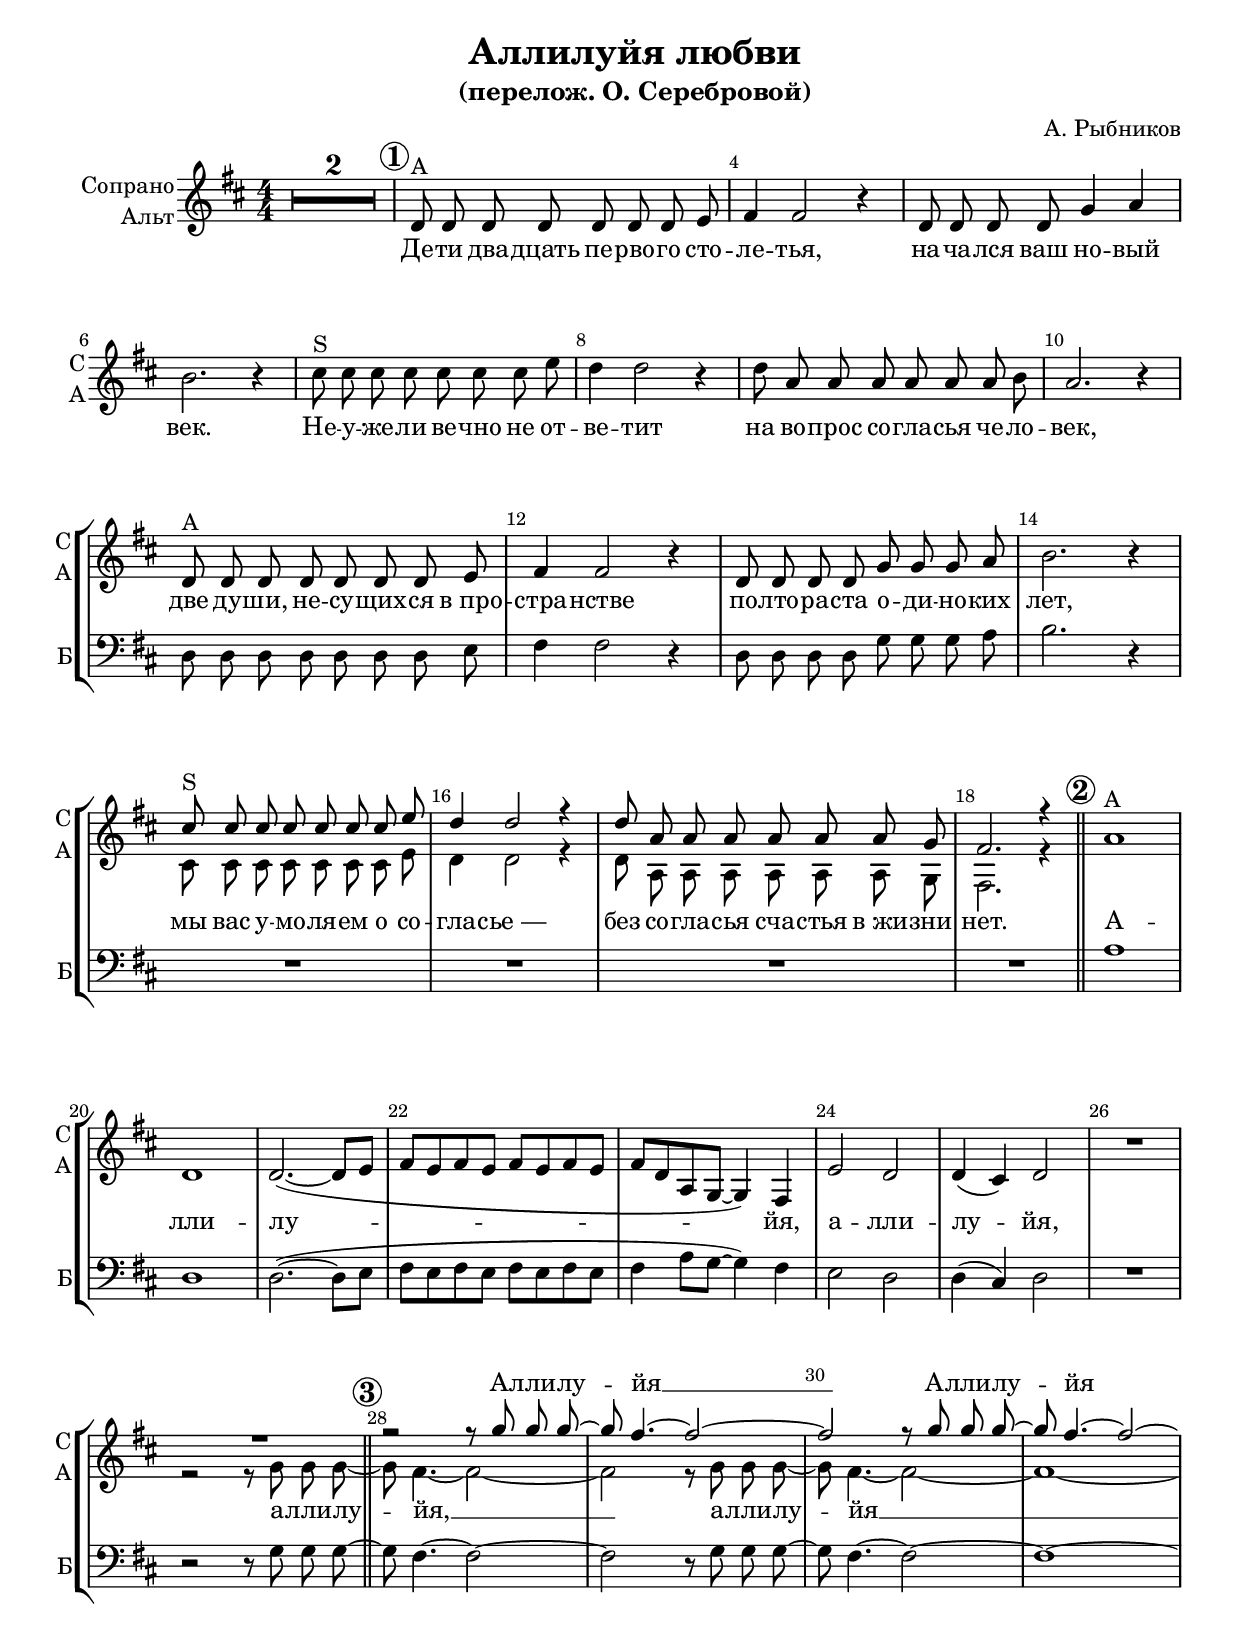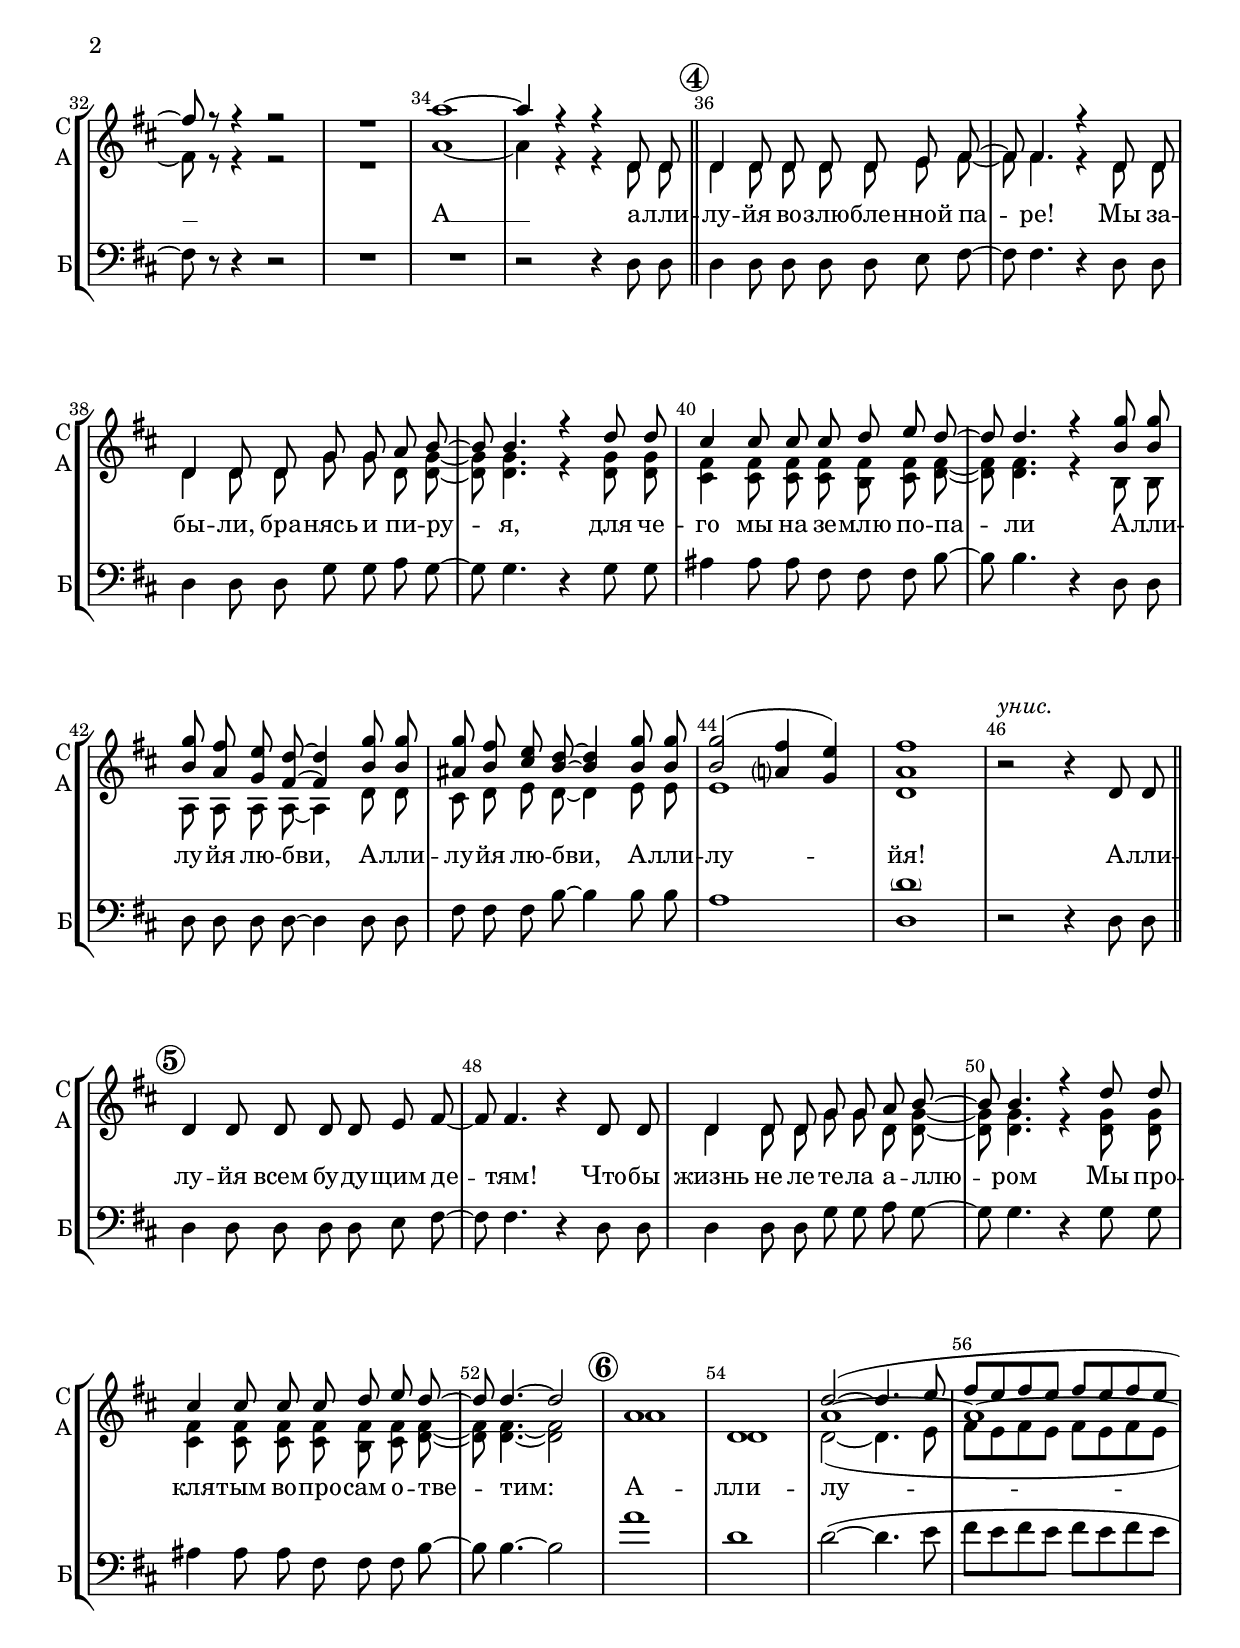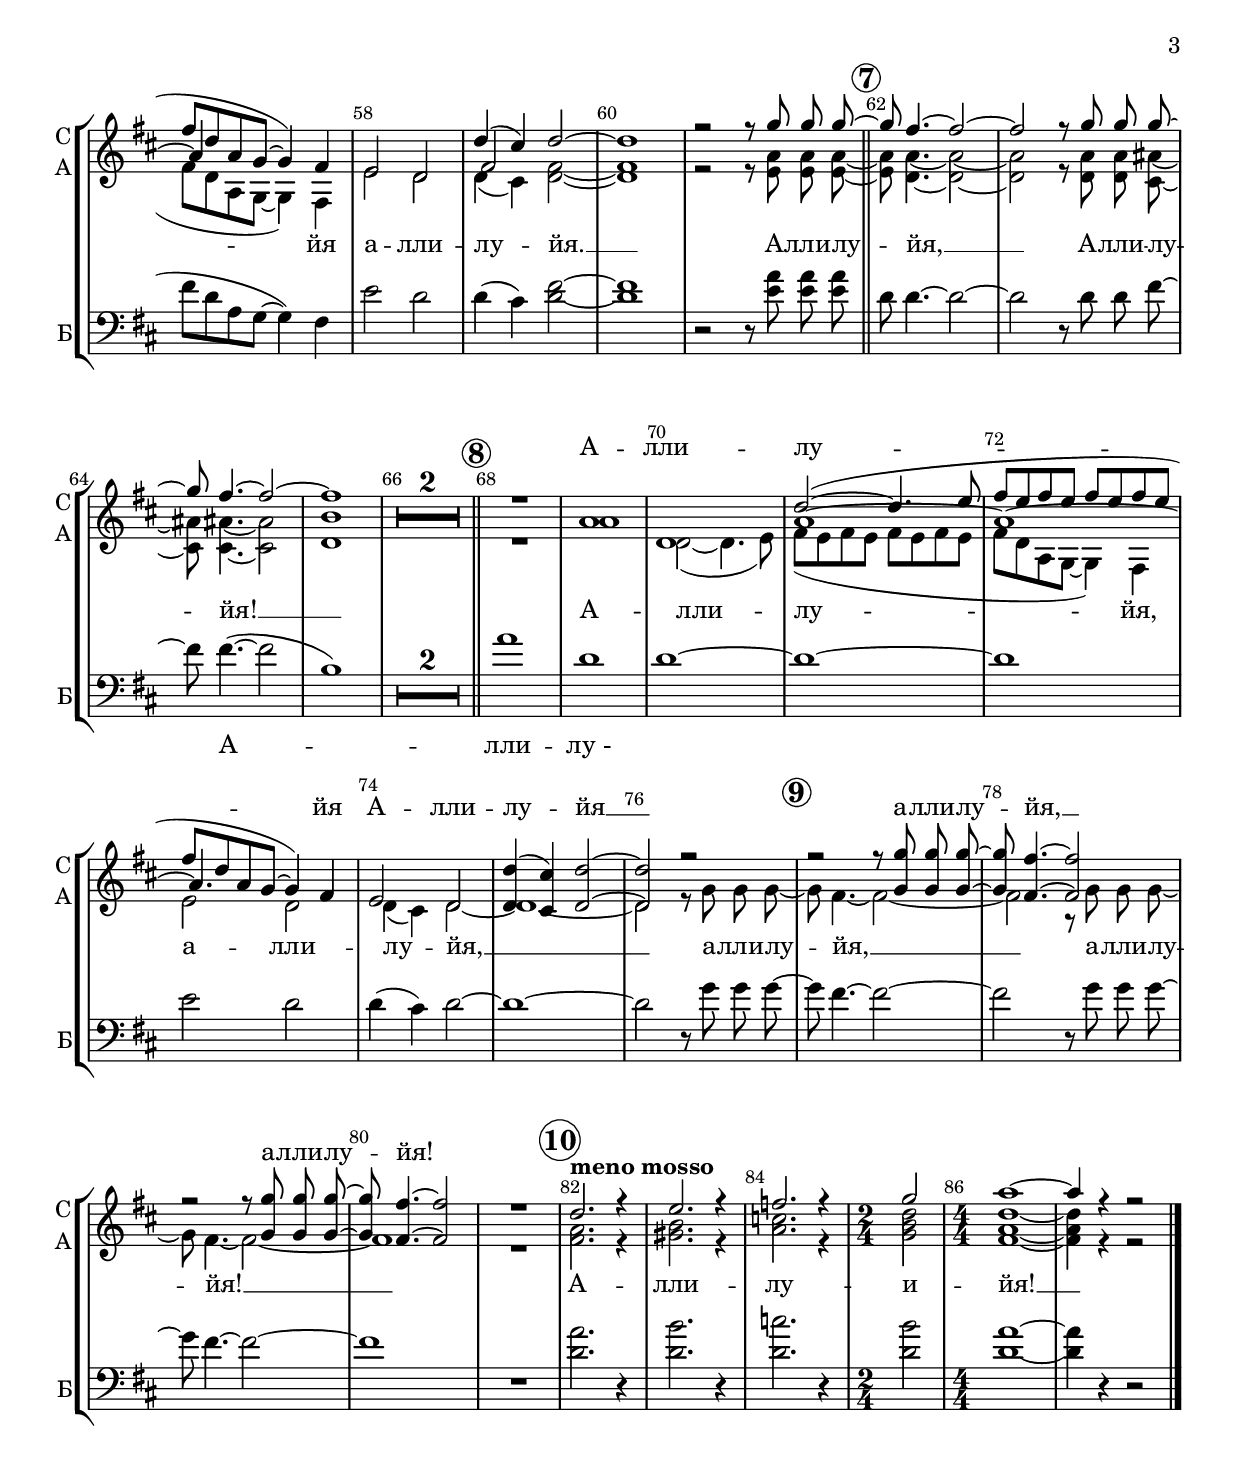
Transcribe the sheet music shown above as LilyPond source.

\version "2.18.2"

% закомментируйте строку ниже, чтобы получался pdf с навигацией
%#(ly:set-option 'point-and-click #f)
#(ly:set-option 'midi-extension "mid")
#(set-default-paper-size "a4")
%#(set-global-staff-size 19)

\header {
  title = "Аллилуйя любви"
  subtitle = "(перелож. О. Серебровой)"
  composer = "А. Рыбников"
  % Удалить строку версии LilyPond 
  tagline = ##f
}
  urllogo = \markup {
  %\fill-line { " " \epsfile #X #10 #"../qrlink.eps" }
}

%make visible number of every 2-nd bar
secondbar = {
  \override Score.BarNumber.break-visibility = #end-of-line-invisible
  \set Score.barNumberVisibility = #(every-nth-bar-number-visible 2)
}

global = {
  \key d \major
  \time 4/4
  \numericTimeSignature
  \autoBeamOn
  \set Score.skipBars = ##t
  \override MultiMeasureRest.expand-limit = #1
   \set Score.rehearsalMarkFormatter = #format-mark-circle-numbers
   \secondbar
}


%use this as temporary line break
abr = { \break }
pbr = { \pageBreak }
con = { \cadenzaOn }
coff = { \cadenzaOff \bar "|" }
cbr = { \bar "" }

% uncommend next line when finished
abr = {}
%pbr = {}

%once hide accidental (runaround for cadenza
nat = { \once \hide Accidental }



sopvoice = \relative c' {
  \global
  \autoBeamOff
  \oneVoice
  R1*2 |
  
  %1
  \mark \default d8^\markup"A" d d d d d d e |
  fis4 fis2 r4 |
  d8 d d d g4 a | \abr
  b2. r4 |
  cis8^\markup"S" cis cis cis cis cis cis e |
  d4 d2 r4 |
  d8 a a a a a a b | \abr
  a2. r4 |
  d,8^\markup"A" d d d d d d e |
  fis4 fis2 r4 |
  d8 d d d g g g a | \abr
  b2. r4 |
  \voiceOne cis8^\markup"S" cis cis cis cis cis cis e |
  d4 d2 r4 |
  d8 a a a a a a g | \abr
  fis2. r4 
  
  %2
  \mark \default \bar "||"
  a1^\markup"A" d, |
  \oneVoice d2.~( \autoBeamOn d8 e |
  fis e fis e fis e fis e | \abr
  fis d a g~ g4) fis |
  e'2 d |
  d4( cis) d2 |
  
  %26
  R1 \abr
  
  \voiceOne
  \autoBeamOff
  R1
  
  %3
  \mark \default
  r2 r8 g' g g~ |
  g fis4.~ fis2~ |
  fis r8 g g g~ | \abr
  g fis4. ~ fis2~ |
  fis8 r r4 r2 |
  R1 |
  a1~ |
  a4 r r d,,8 d | \bar "||"  \abr
  
  %4
  \mark \default d4 d8 d d d e fis~ |
  fis fis4. r4 d8 d |
  d4 d8 d g g a b~ |
  b b4. r4 d8 d | \abr
  cis4 cis8 cis cis d e d~ |
  d d4. r4 <g b,>8 q |
  q <fis a,> <e g,> <d fis,>~ q4 <g b,>8 q | \abr
  <g ais,> <fis b,> <e cis> <d b> ~ q4 <g b,>8 q |
  q2( <fis a,>4 <e g,>) |
  <fis a,>1 |
  \oneVoice r2^\markup\italic"унис." r4 d,8 d \bar "||" |
  
  %5
  \mark \default d4 d8 d d d e fis~ |
  fis fis4. r4 d8 d |
  d4 \voiceOne d8 d g g a b~ |
  b b4. r4 d8 d |
  cis4 cis8 cis cis d e d~ |
  d d4.~ d2 | \abr
  
  %6
  \mark \default a1 |
  d, |
  << {
  d'2~ ( d4. e8 |
  \autoBeamOn fis e fis e fis e fis e | \abr
  fis d a g~ g4) fis |
  e2 d |
  d'4( cis) d2~ |
  d1 | \abr
     } \new Voice { \voiceThree 
       a1~
       a~ |
       a4 s2.
       s1 |
       fis2 s2
       s1
                    }
     >>
  \autoBeamOff   
  r2 r8 g'8 g g~ | \bar "||"
  
  %7
  \mark \default g fis4.~ fis2~ |
  fis r8 g8 g g~ | \abr
  g fis4.~ fis2~ |
  fis1 |
  R1*2 |
  \bar "||" 
  
  %8
  \mark \default R1 |
  a,1 |
  d, |
 \autoBeamOn
  << { d'2( ~ d4. e8 |
       fis e fis e fis e fis e |
       fis d a g~ g4) fis | \abr
     } \new Voice { \voiceThree
                    a1~ |
                    a~ |
                    a4. s8 s2
     }
  >>
  e2 d |
  <d' d,>4( <cis cis,>) <d d,>2~ |
  q2 r2 |
  \autoBeamOff
  
  %9
  \mark \default r2 r8 <g g,> q q~ |
  q <fis fis,>4.~ q2 |
  r2 r8 <g g,> q q~ |
  q <fis fis,>4.~ q2 |
  R1\abr
  
  %10
  \mark \default
  \tempo "meno mosso"
  d2. r4 |
  e2. r4 |
  f2. r4 |
  \time 2/4 g2 |
  \time 4/4 a1~ |
  a4 r4 r2 \bar "|."
}


altvoice = \relative c' {
  \global
  \autoBeamOff
 s1*2
 
 %1
 s1*12
 cis8 cis cis cis cis cis cis e |
 d4 d2 r4 |
 d8 a a a a a a g |
 fis2. r4 |
 
 %2
 s1*7
 %26
 s1
 
 r2 r8 g'8 g g~ | \bar "||"
 
 %3
 g fis4.~ fis2~ |
 fis r8 g8 g g~ |
 g fis4.~ fis2~ |
 fis1~ |
 fis8 r r4 r2 |
 R1 |
 a1~ |
 a4 r r d,8 d |
 
 
 %4
 d4 d8 d d d e fis~ |
 fis fis4. r4 d8 d |
 d4 d8 d g g d <d g>~ |
 q q4. r4 q8 q |
 <cis fis>4 q8 q q <b fis'> <cis fis> <d fis>~ |
 q q4. r4 b8 b |
 a a a a~ a4 d8 d |
 cis d e d~ d4 e8 e |
 e1 |
 d |
 
 %5
 s1*3
 d4 d8 d g g d <d g>~ |
 q q4. r4 q8 q |
 <cis fis>4 q8 q q <b fis'> <cis fis> <d fis>~ |
 q q4.~ q2 |
 
 %6
 a'1 |
 d, |
 d2~( d4. e8 |
 \autoBeamOn
 fis e fis e fis e fis e |
 fis d a g~ g4) fis |
 e'2 d |
 d4( cis) <d fis>2~ |
 q1 |
 \autoBeamOff
 r2 r8 <e a> q q~ |
 
 %7
 q <d a'>4.~ q2~ |
 q r8 q8 q <cis ais'>~ |
 q q4.~ q2 |
 <d b'>1 |
 R1*2 |
 
 %8
 R1 |
 a'1 |
 d,2~( d4. e8) |
 \autoBeamOn
 fis( e fis e fis e fis e |
 fis d a g~ g4) fis |
 e'2 d |
 d4( cis) d2~ |
 d1~ |
 \autoBeamOff
 d2 r8 g g g~ |
 
 
 %9
 g fis4.~ fis2~ |
 fis r8 g g g~ |
 g fis4.~ fis2~ |
 fis1 |
 R1
 
 %10
 <fis a>2. r4 
 <gis b>2. r4 |
 <a c>2. r4 |
 <g b d>2 |
 <fis a d>1~ |
 q4 r4 r2
}


bassvoice = \relative c {
  \global
  \oneVoice
 \autoBeamOff
 R1*2
 
 %1
 R1*8
 d8 d d d d d d e  |
 fis4 fis2 r4 |
 d8 d d d g g g a |
 b2. r4 |
 R1*4 |
 
 %2
 a1 |
 d, |
 \autoBeamOn
 d2.~( d8 e |
 fis e fis e fis e fis e | 
 fis4 a8 g~ g4) fis |
 e2 d |
 d4( cis) d2 |
 
 %26
 R1
 
 \autoBeamOff
 r2 r8 g g g~ |
 
 %3
 g fis4.~ fis2~ |
 fis r8 g8 g g~ |
 g fis4.~ fis2~ |
 fis1~ |
 fis8 r r4 r2 |
 R1*2 |
 r2 r4 d8 d |
 
 %4
 d4 d8 d d d e fis~ |
 fis fis4. r4 d8 d |
 d4 d8 d g g a g~ |
 g g4. r4 g8 g |
 ais4 ais8 ais fis fis fis b~ |
 b b4. r4 d,8 d |
 d d d d~ d4 d8 d |
 fis fis fis b~ b4 b8 b |
 a1 |
< \parenthesize d d,> |
r2 r4 d,8 d |

%5
d4 d8 d d d e fis~ |
fis fis4. r4 d8 d |
d4 d8 d g g a g~ |
g g4. r4 g8 g |
ais4 ais8 ais fis fis fis b~ |
b b4.~ b2 |

 %6
 a'1 |
 d, |
 d2~( d4. e8 |
 \autoBeamOn
 fis e fis e fis e fis e |
 fis d a g~ g4) fis |
 e'2 d |
 d4( cis) <d fis>2~ |
 q1 |
 \autoBeamOff
 r2 r8 <e a> q q~ |

%7
d d4.~ d2~ |
d r8 d d fis~ |
fis fis4.~( fis2 |
b,1) |
R1*2 |

%8
a'1 |
d, |
d~ |
d~ |
d |
e2 d |
d4( cis) d2~ |
d1~ |
d2 r8 g g g~ |

%9
g fis4.~ fis2~ |
fis r8 g g g~ |
g fis4.~ fis2~ |
fis1 |
R1 |

%10
<d a'>2. r4 |
<d b'>2. r4 |
<d c'>2. r4 |
\time 2/4 <d b'>2 |
\time 4/4 <d a'>1~ |
q4 r4 r2
}

toalto = { \set associatedVoice = "alto" }
tosoprano = { \set associatedVoice = "soprano" }

lyricsoprano = \lyricmode {
  \repeat unfold 82 \skip 1
 А -- лли -- лу -- йя __ 
 А -- лли -- лу -- йя
 \repeat unfold 93 \skip 1
 А -- лли -- лу -- йя
 А -- лли -- лу -- йя __
 а -- лли -- лу -- йя, __
 а -- лли -- лу -- йя!
}

lyricalto = \lyricmode {
  Де -- ти два -- дцать пе -- рво -- го сто -- ле -- тья,
  на -- ча -- лся ваш но -- вый век.
  Не -- у -- же -- ли ве -- чно не от -- ве -- тит
  на во -- прос со -- гла -- сья че -- ло -- век,
  две ду -- ши, не -- су -- щих -- ся в_про -- стра -- нстве
  по -- лто -- ра -- ста о -- ди -- но -- ких лет,
  мы вас у -- мо -- ля -- ем о со -- гла -- сье_—
  без со -- гла -- сья сча -- стья в_жи -- зни нет.
  
  А -- лли -- лу -- йя, а -- лли -- лу -- \toalto йя,
  а -- лли -- лу -- йя, __ а -- лли -- лу -- йя __
  А __
  а -- лли -- лу -- йя во -- злю -- бле -- нной па -- ре! 
  Мы за -- бы -- ли, бра -- нясь и пи -- ру -- я,
  для че -- го мы на зе -- млю по -- па -- ли
  А -- лли -- лу -- йя лю -- бви,
  А -- лли -- лу -- йя лю -- бви,
  А -- лли -- лу -- \tosoprano йя!
  А -- лли -- лу -- йя всем бу -- ду -- щим де -- тям!
  Что -- бы жизнь не ле -- те -- ла а -- ллю -- ром
  Мы про -- кля -- тым во -- про -- сам о -- тве -- тим:
  А -- лли -- лу -- йя
  а -- лли -- лу -- йя. __
  А -- лли -- лу -- йя, __ 
  А -- лли -- лу -- йя! __
  \toalto А -- лли -- лу -- йя, а -- лли -- лу -- йя, __
  а -- лли -- лу -- йя, __
  а -- лли -- лу -- йя! __
  А -- лли -- лу -- и -- йя! __
}

lyricbass = \lyricmode {
\repeat unfold 126 \skip 1
А -- лли -- лу_- 
}

\bookpart {
  \paper {
    top-margin = 15
    left-margin = 15
    right-margin = 10
    bottom-margin = 15
    indent = 15
    ragged-last-bottom = ##f
  }
  \score {
    %  \transpose c bes {

      \new StaffGroup <<
      \new Staff = "upstaff" \with {
        instrumentName = \markup { \right-column { "Сопрано" "Альт"  } }
        shortInstrumentName = \markup { \right-column { "С" "А"  } }
        midiInstrument = "voice oohs"
      } <<
        \new Voice = "soprano" { \voiceOne \sopvoice }
        \new Voice  = "alto" { \voiceTwo \altvoice }
      >> 
      
      \new Lyrics \with {alignAboveContext = "upstaff"} \lyricsto "soprano" \lyricsoprano
      \new Lyrics \lyricsto "soprano" { \lyricalto }

      % or: \new Lyrics \lyricsto "soprano" { \lyricscore }
      % alternative lyrics above up staff
      %\new Lyrics \with {alignAboveContext = "upstaff"} \lyricsto "soprano" \lyricst
      
      \new Staff = "downstaff" \with {
        instrumentName = "Бар."
        shortInstrumentName = "Б"
        midiInstrument = "voice oohs"
      } <<
        \new Voice = "bass" { \clef "bass" \oneVoice \bassvoice }
      >>
      
       \new Lyrics \lyricsto "bass" { \lyricbass }

      >>
    %  }  % transposeµ
    \layout { 
      \context {
        \Score
      }
      \context {
        \Staff
        \accidentalStyle modern-voice-cautionary
        % удаляем обозначение темпа из общего плана
        \RemoveEmptyStaves
        \override VerticalAxisGroup.remove-first = ##t
      }
      %Metronome_mark_engraver
    }
  }
 \urllogo
}

\bookpart {
  \score {
    \unfoldRepeats
    %  \transpose c bes {
    \new ChoirStaff <<
      \new Staff = "upstaff" \with {
        instrumentName = \markup { \right-column { "Сопрано" "Альт"  } }
        shortInstrumentName = \markup { \right-column { "С" "А"  } }
        midiInstrument = "voice oohs"
      } <<
        \new Voice = "soprano" { \voiceOne \sopvoice }
        \new Voice  = "alto" { \voiceTwo \altvoice }
      >> 
      
      
      \new Staff = "downstaff" \with {
        instrumentName = \markup { \right-column { "Тенор" "Бас" } }
        shortInstrumentName = \markup { \right-column { "Т" "Б" } }
        midiInstrument = "voice oohs"
      } <<
        \new Voice = "bass" { \voiceTwo \bassvoice }
      >>
    >>
    %  }  % transposeµ
    \midi {
      \tempo 4=120
    }
  }
}
